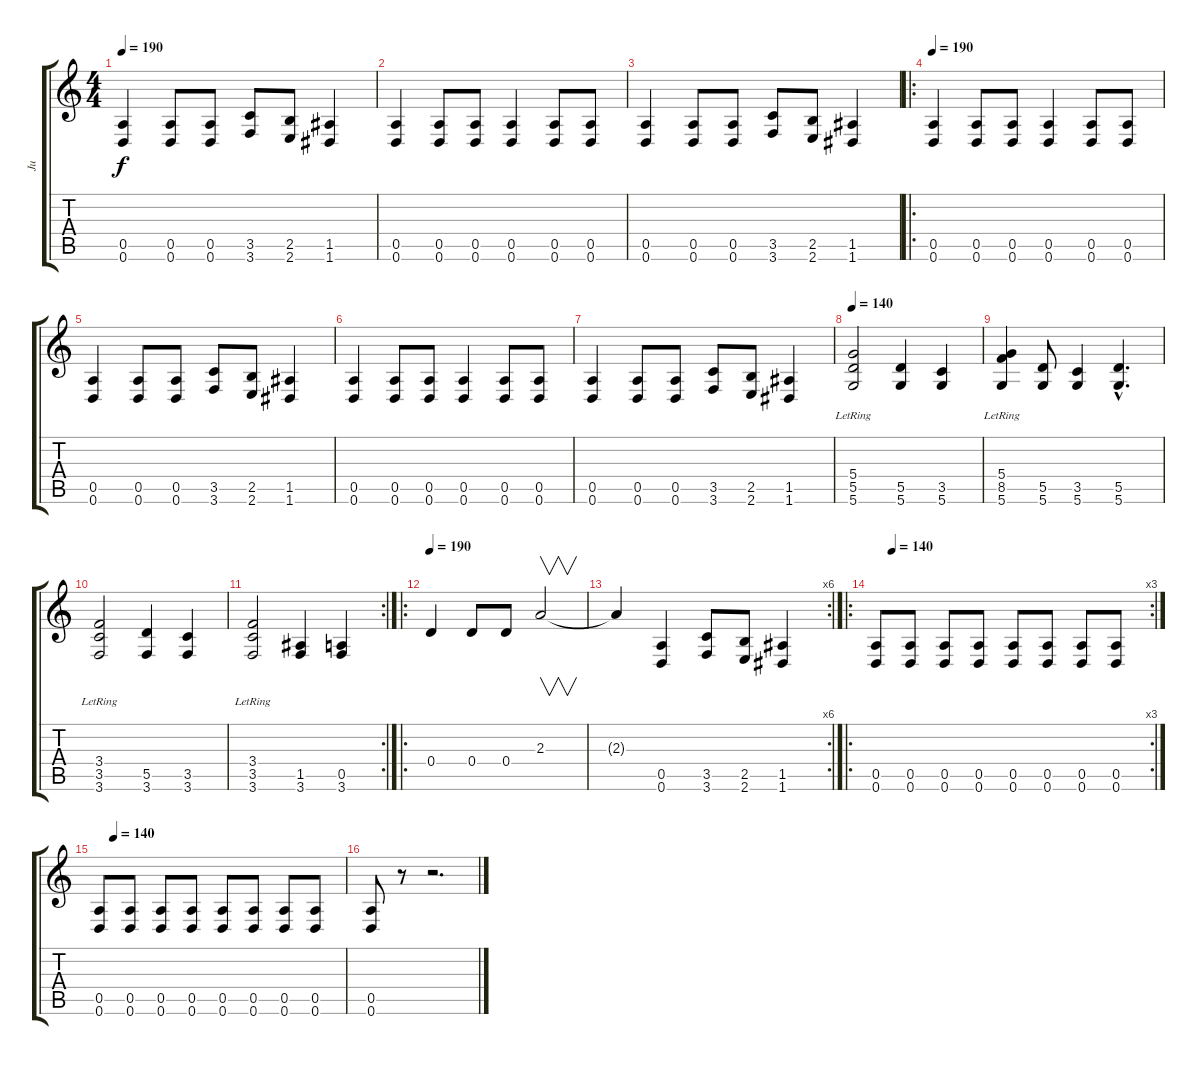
\track ("Ju" "Ju") {instrument distortionguitar}
\staff {score tabs}
\tuning (E4 B3 G3 D3 A2 D2) {hide}
\ts (4 4)
\tempo 190
\clef g2
\ks c
(0.5 0.6).4{dy f} (0.5 0.6).8 (0.5 0.6).8 (3.5 3.6).8 (2.5 2.6).8 (1.5 1.6).4 |
(0.5 0.6).4 (0.5 0.6).8 (0.5 0.6).8 (0.5 0.6).4 (0.5 0.6).8 (0.5 0.6).8 |
(0.5 0.6).4 (0.5 0.6).8 (0.5 0.6).8 (3.5 3.6).8 (2.5 2.6).8 (1.5 1.6).4 |
\ro
\tempo 190
(0.5 0.6).4 (0.5 0.6).8 (0.5 0.6).8 (0.5 0.6).4 (0.5 0.6).8 (0.5 0.6).8 |
(0.5 0.6).4 (0.5 0.6).8 (0.5 0.6).8 (3.5 3.6).8 (2.5 2.6).8 (1.5 1.6).4 |
(0.5 0.6).4 (0.5 0.6).8 (0.5 0.6).8 (0.5 0.6).4 (0.5 0.6).8 (0.5 0.6).8 |
(0.5 0.6).4 (0.5 0.6).8 (0.5 0.6).8 (3.5 3.6).8 (2.5 2.6).8 (1.5 1.6).4 |
\tempo 140
(5.4{lr} 5.5{lr} 5.6{lr}).2 (5.5 5.6).4 (3.5 5.6).4 |
(5.4{lr} 8.5 5.6).4 (5.5 5.6).8 (3.5 5.6).4 (5.5{hac} 5.6{hac}).4{d} |
(3.4{lr} 3.5 3.6).2 (5.5 3.6).4 (3.5 3.6).4 |
\rc 2
(3.4{lr} 3.5 3.6).2 (1.5 3.6).4 (0.5 3.6).4 |
\ro
\tempo 190
0.4.4 0.4.8 0.4.8 2.3.2{v} |
\rc 6
2.3{t}.4 (0.5 0.6).4 (3.5 3.6).8 (2.5 2.6).8 (1.5 1.6).4 |
\ro
\rc 3
\tempo (140 0.0625)
(0.5 0.6).8 (0.5 0.6).8 (0.5 0.6).8 (0.5 0.6).8 (0.5 0.6).8 (0.5 0.6).8 (0.5 0.6).8 (0.5 0.6).8 |
\tempo (140 0.0625)
(0.5 0.6).8 (0.5 0.6).8 (0.5 0.6).8 (0.5 0.6).8 (0.5 0.6).8 (0.5 0.6).8 (0.5 0.6).8 (0.5 0.6).8 |
(0.5 0.6).8 r.8 r.2{d}
